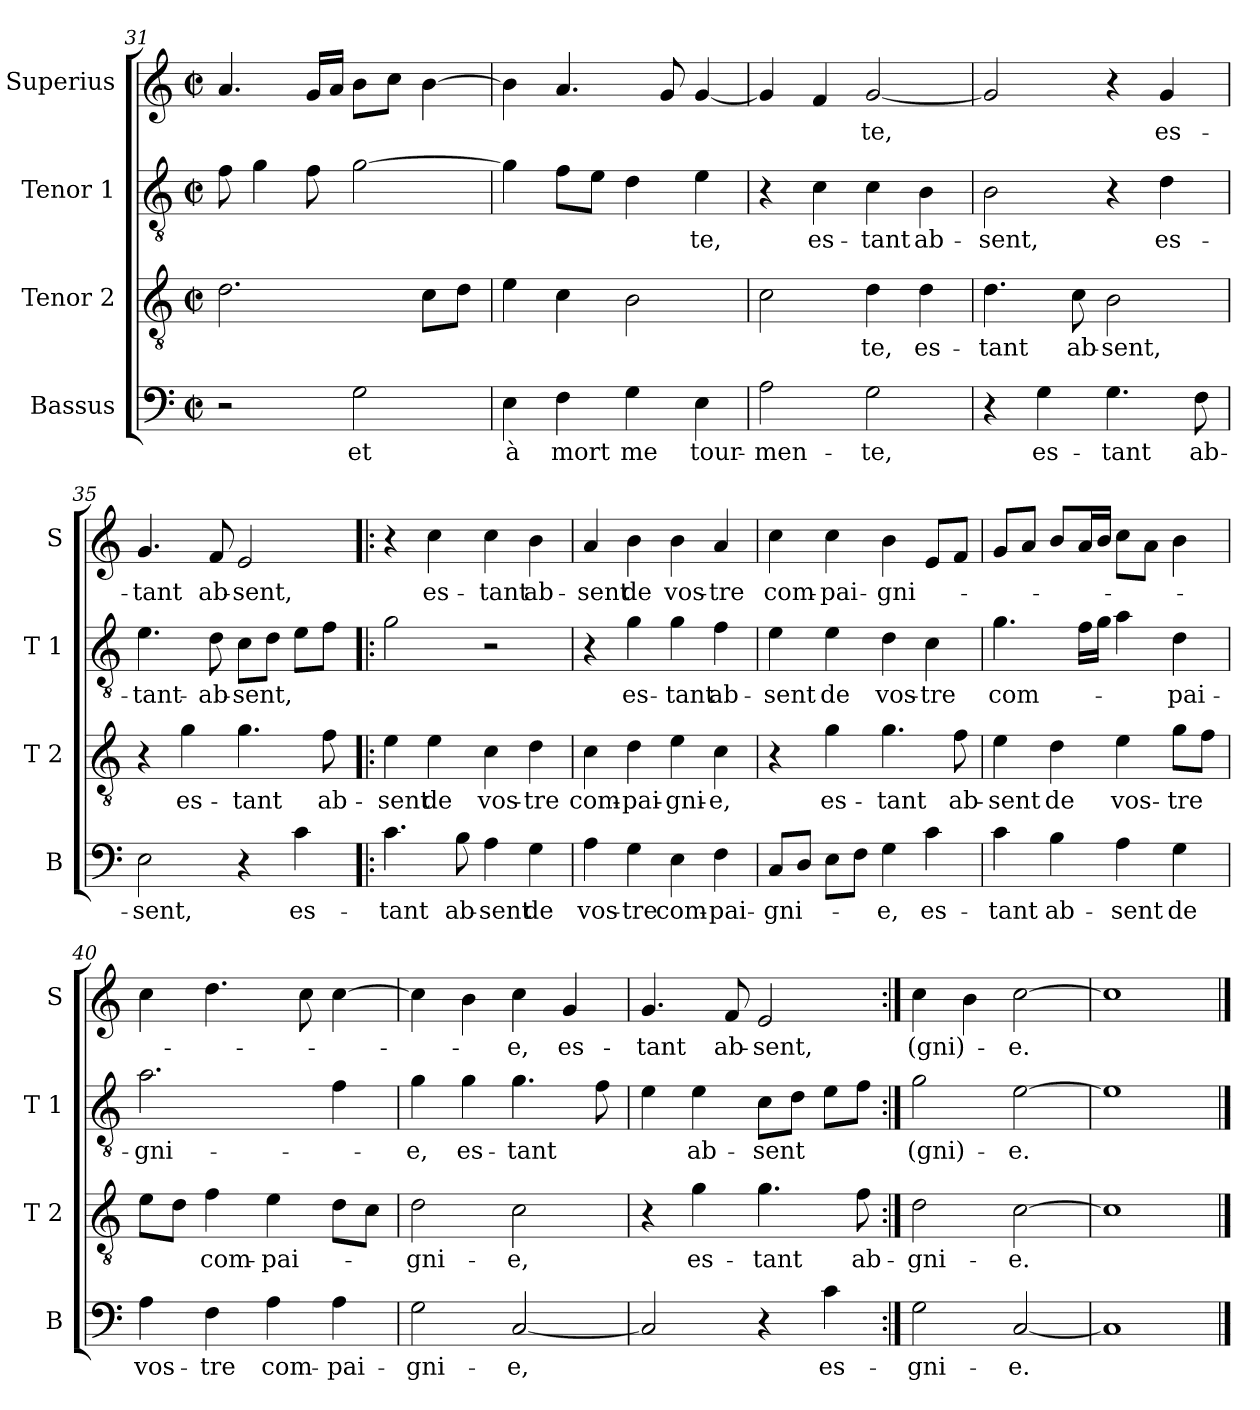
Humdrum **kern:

**kern	**text	**kern	**text	**kern	**text	**kern	**text
*part4	*part4	*part3	*part3	*part2	*part2	*part1	*part1
*staff4	*staff4	*staff3	*staff3	*staff2	*staff2	*staff1	*staff1
*I"Bassus	*	*I"Tenor 2	*	*I"Tenor 1	*	*I"Superius	*
*I'B	*	*I'T 2	*	*I'T 1	*	*I'S	*
*clefF4	*	*clefGv2	*	*clefGv2	*	*clefG2	*
*k[]	*	*k[]	*	*k[]	*	*k[]	*
*C:	*	*C:	*	*C:	*	*C:	*
*M2/2	*	*M2/2	*	*M2/2	*	*M2/2	*
*met(c|)	*	*met(c|)	*	*met(c|)	*	*met(c|)	*
=31	=31	=31	=31	=31	=31	=31	=31
2r	.	2.d\	.	8f\	.	4.a/	.
.	.	.	.	4g\	.	.	.
.	.	.	.	8f\	.	16g/LL	.
.	.	.	.	.	.	16a/JJ	.
2G\	et	.	.	[2g\	.	8b\L	.
.	.	.	.	.	.	8cc\J	.
.	.	8c\L	.	.	.	[4b\	.
.	.	8d\J	.	.	.	.	.
=32	=32	=32	=32	=32	=32	=32	=32
4E\	à	4e\	.	4g\]	.	4b\]	.
4F\	mort	4c\	.	8f\L	.	4.a/	.
.	.	.	.	8e\J	.	.	.
4G\	me	2B\	.	4d\	.	.	.
.	.	.	.	.	.	8g/	.
4E\	tour-	.	.	4e\	-te,	[4g/	.
=33	=33	=33	=33	=33	=33	=33	=33
2A\	-men-	2c\	.	4r	.	4g/]	.
.	.	.	.	4c\	es-	4f/	.
2G\	-te,	4d\	-te,	4c\	-tant	[2g/	-te,
.	.	4d\	es-	4B\	ab-	.	.
=34	=34	=34	=34	=34	=34	=34	=34
4r	.	4.d\	-tant	2B\	-sent,	2g/]	.
4G\	es-	.	.	.	.	.	.
.	.	8c\	ab-	.	.	.	.
4.G\	-tant	2B\	-sent,	4r	.	4r	.
.	.	.	.	4d\	es-	4g/	es-
8F\	ab-	.	.	.	.	.	.
!!LO:LB:g=z
=35	=35	=35	=35	=35	=35	=35	=35
2E\	-sent,	4r	.	4.e\	-tant-	4.g/	-tant
.	.	4g\	es-	.	.	.	.
.	.	.	.	8d\	-ab-	8f/	ab-
4r	.	4.g\	-tant	8c\L	-sent,	2e/	-sent,
.	.	.	.	8d\J	.	.	.
4c\	es-	.	.	8e\L	.	.	.
.	.	8f\	ab-	8f\J	.	.	.
=36!|:	=36!|:	=36!|:	=36!|:	=36!|:	=36!|:	=36!|:	=36!|:
4.c\	-tant	4e\	-sent	2g\	.	4r	.
.	.	4e\	de	.	.	4cc\	es-
8B\	ab-	.	.	.	.	.	.
4A\	-sent	4c\	vos-	2r	.	4cc\	-tant
4G\	de	4d\	-tre	.	.	4b\	ab-
=37	=37	=37	=37	=37	=37	=37	=37
4A\	vos-	4c\	com-	4r	.	4a/	-sent
4G\	-tre	4d\	-pai-	4g\	es-	4b\	de
4E\	com-	4e\	-gni-	4g\	-tant	4b\	vos-
4F\	-pai-	4c\	-e,	4f\	ab-	4a/	-tre
=38	=38	=38	=38	=38	=38	=38	=38
8C/L	-gni-	4r	.	4e\	-sent	4cc\	com-
8D/J	.	.	.	.	.	.	.
8E\L	.	4g\	es-	4e\	de	4cc\	-pai-
8F\J	.	.	.	.	.	.	.
4G\	-e,	4.g\	-tant	4d\	vos-	4b\	-gni-
4c\	es-	.	.	4c\	-tre	8e/L	.
.	.	8f\	ab-	.	.	8f/J	.
=39	=39	=39	=39	=39	=39	=39	=39
4c\	-tant	4e\	-sent	4.g\	com-	8g/L	.
.	.	.	.	.	.	8a/J	.
4B\	ab-	4d\	de	.	.	8b/L	.
.	.	.	.	16f\LL	.	16a/L	.
.	.	.	.	16g\JJ	.	16b/JJ	.
4A\	-sent	4e\	vos-	4a\	.	8cc\L	.
.	.	.	.	.	.	8a\J	.
4G\	de	8g\L	-tre	4d\	-pai-	4b\	.
.	.	8f\J	.	.	.	.	.
!!LO:LB:g=z
=40	=40	=40	=40	=40	=40	=40	=40
4A\	vos-	8e\L	.	2.a\	-gni-	4cc\	.
.	.	8d\J	.	.	.	.	.
4F\	-tre	4f\	com-	.	.	4.dd\	.
4A\	com-	4e\	-pai-	.	.	.	.
.	.	.	.	.	.	8cc\	.
4A\	-pai-	8d\L	.	4f\	.	[4cc\	.
.	.	8c\J	.	.	.	.	.
=41	=41	=41	=41	=41	=41	=41	=41
2G\	-gni-	2d\	-gni-	4g\	-e,	4cc\]	.
.	.	.	.	4g\	es-	4b\	.
[2C/	-e,	2c\	-e,	4.g\	-tant	4cc\	-e,
.	.	.	.	.	.	4g/	es-
.	.	.	.	8f\	.	.	.
=42	=42	=42	=42	=42	=42	=42	=42
2C/]	.	4r	.	4e\	.	4.g/	-tant
.	.	4g\	es-	4e\	ab-	.	.
.	.	.	.	.	.	8f/	ab-
4r	.	4.g\	-tant	8c\L	-sent	2e/	-sent,
.	.	.	.	8d\J	.	.	.
4c\	es-	.	.	8e\L	.	.	.
.	.	8f\	ab-	8f\J	.	.	.
=43:|!	=43:|!	=43:|!	=43:|!	=43:|!	=43:|!	=43:|!	=43:|!
2G\	-gni-	2d\	-gni-	2g\	(gni)-	4cc\	(gni)-
.	.	.	.	.	.	4b\	.
[2C/	-e.	[2c\	-e.	[2e\	-e.	[2cc\	-e.
=44	=44	=44	=44	=44	=44	=44	=44
1C]	.	1c]	.	1e]	.	1cc]	.
==	==	==	==	==	==	==	==
*-	*-	*-	*-	*-	*-	*-	*-
